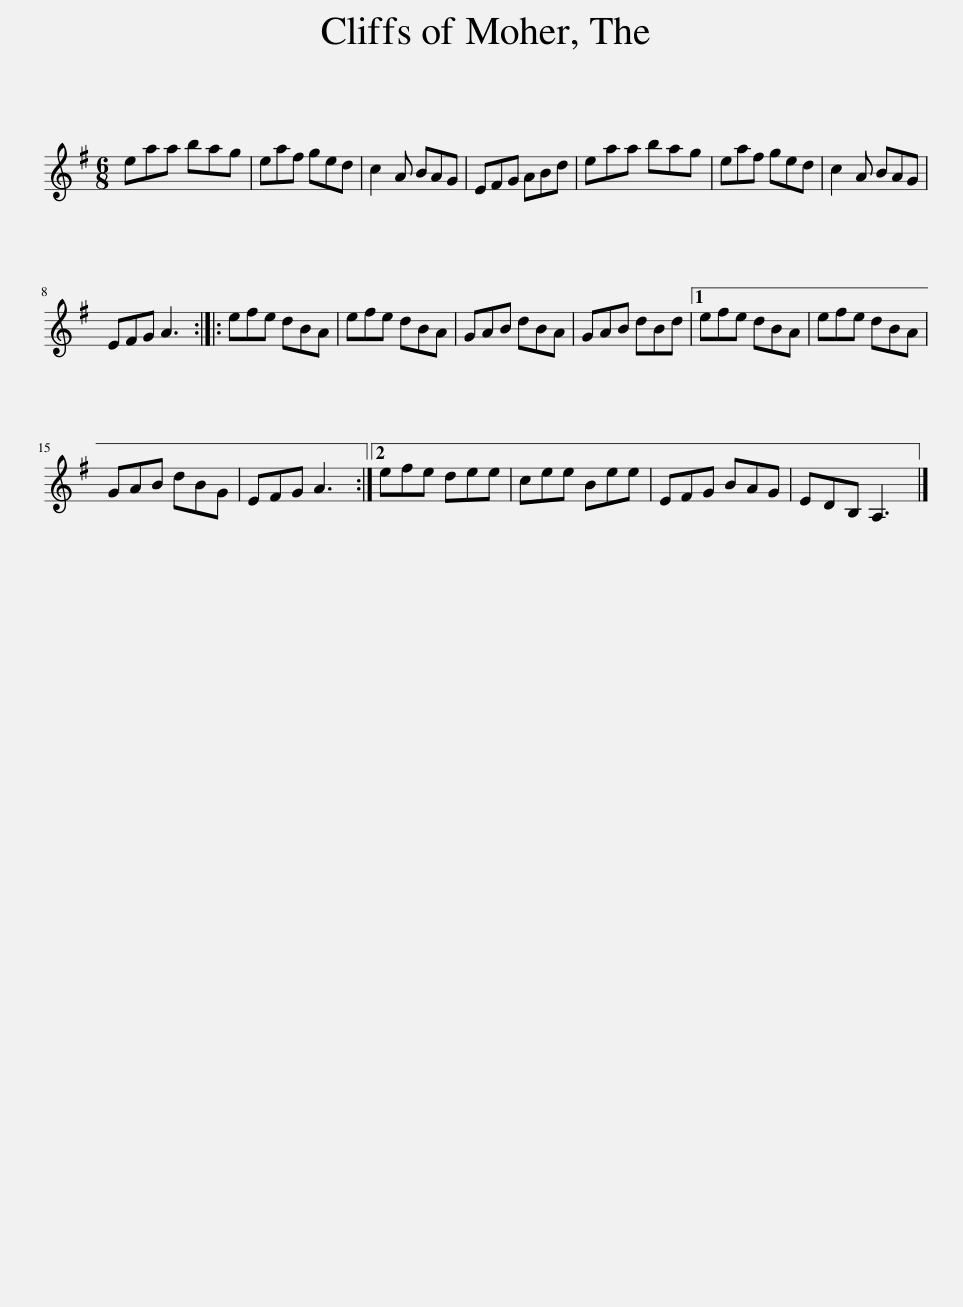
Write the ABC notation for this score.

X:1
L:1/8
M:6/8
I:linebreak $
K:G
V:1 treble
V:1
 eaa bag | eaf ged | c2 A BAG | EFG ABd | eaa bag | %5
 eaf ged | c2 A BAG |$ EFG A3 :: efe dBA | efe dBA | %10
 GAB dBA | GAB dBd |1 efe dBA | efe dBA |$ GAB dBG | %15
 EFG A3 :|2 efe dee | cee Bee | EFG BAG | EDB, A,3 |] %20
